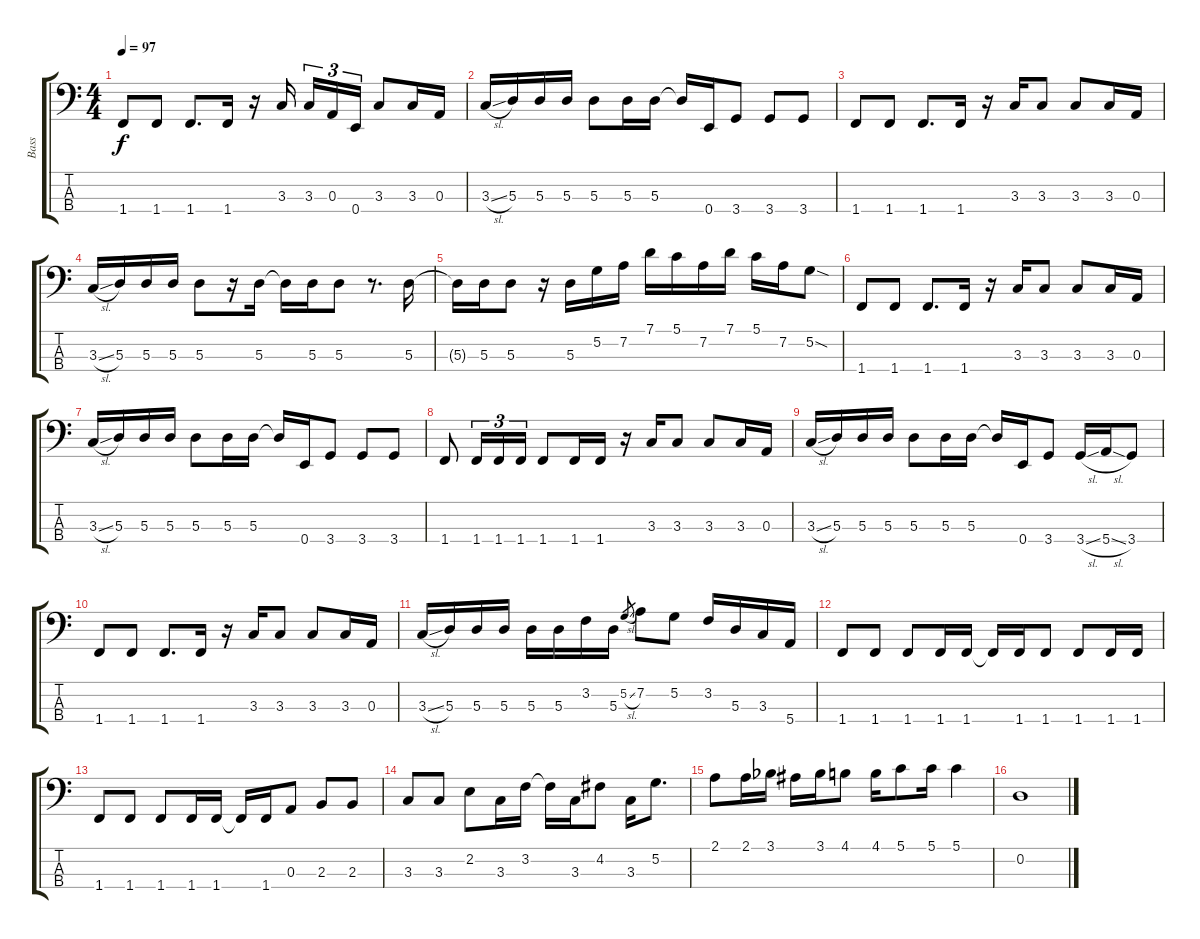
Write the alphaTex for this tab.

\track ("Bass" "Bass") {instrument electricbassfinger}
\staff {score tabs}
\tuning (G2 D2 A1 E1) {hide}
\ts (4 4)
\tempo 97
\clef f4
\ks aminor
1.4.8{dy f} 1.4.8 1.4.8{d} 1.4.16 r.16 3.3.16{beam splitsecondary} 3.3.16{tu (3 2)} 0.3.16{tu (3 2)} 0.4.16{tu (3 2)} 3.3.8 3.3.16 0.3.16 |
3.3{sl}.16 5.3.16 5.3.16 5.3.16 5.3.8 5.3.16 5.3.16 5.3{t}.16 0.4.16 3.4.8 3.4.8 3.4.8 |
1.4.8 1.4.8 1.4.8{d} 1.4.16 r.16 3.3.16 3.3.8 3.3.8 3.3.16 0.3.16 |
3.3{sl}.16 5.3.16 5.3.16 5.3.16 5.3.8 r.16 5.3.16 5.3{t}.16 5.3.16 5.3.8 r.8{d} 5.3.16 |
5.3{t}.16 5.3.16 5.3.8 r.16 5.3.16 5.2.16 7.2.16 7.1.16 5.1.16 7.2.16 7.1.16 5.1.16 7.2.16 5.2{sod}.8 |
1.4.8 1.4.8 1.4.8{d} 1.4.16 r.16 3.3.16 3.3.8 3.3.8 3.3.16 0.3.16 |
3.3{sl}.16 5.3.16 5.3.16 5.3.16 5.3.8 5.3.16 5.3.16 5.3{t}.16 0.4.16 3.4.8 3.4.8 3.4.8 |
1.4.8 1.4.16{tu (3 2)} 1.4.16{tu (3 2)} 1.4.16{tu (3 2)} 1.4.8 1.4.16 1.4.16 r.16 3.3.16 3.3.8 3.3.8 3.3.16 0.3.16 |
3.3{sl}.16 5.3.16 5.3.16 5.3.16 5.3.8 5.3.16 5.3.16 5.3{t}.16 0.4.16 3.4.8 3.4{sl}.16 5.4{sl}.16 3.4.8 |
1.4.8 1.4.8 1.4.8{d} 1.4.16 r.16 3.3.16 3.3.8 3.3.8 3.3.16 0.3.16 |
3.3{sl}.16 5.3.16 5.3.16 5.3.16 5.3.16 5.3.16 3.2.16 5.3.16 5.2{sl}.8{gr} 7.2.8 5.2.8 3.2.16 5.3.16 3.3.16 5.4.16 |
1.4.8 1.4.8 1.4.8 1.4.16 1.4.16 1.4{t}.16 1.4.16 1.4.8 1.4.8 1.4.16 1.4.16 |
1.4.8 1.4.8 1.4.8 1.4.16 1.4.16 1.4{t}.16 1.4.16 0.3.8 2.3.8 2.3.8 |
3.3.8 3.3.8 2.2.8 3.3.16 3.2.16 3.2{t}.16 3.3.16 4.2.8 3.3.16 5.2.8{d} |
2.1.8 2.1.16 3.1{acc b}.16 3.1{t}.16 3.1{acc b}.16 4.1.8 4.1.16 5.1.8 5.1.16 5.1.4 |
0.2.1
